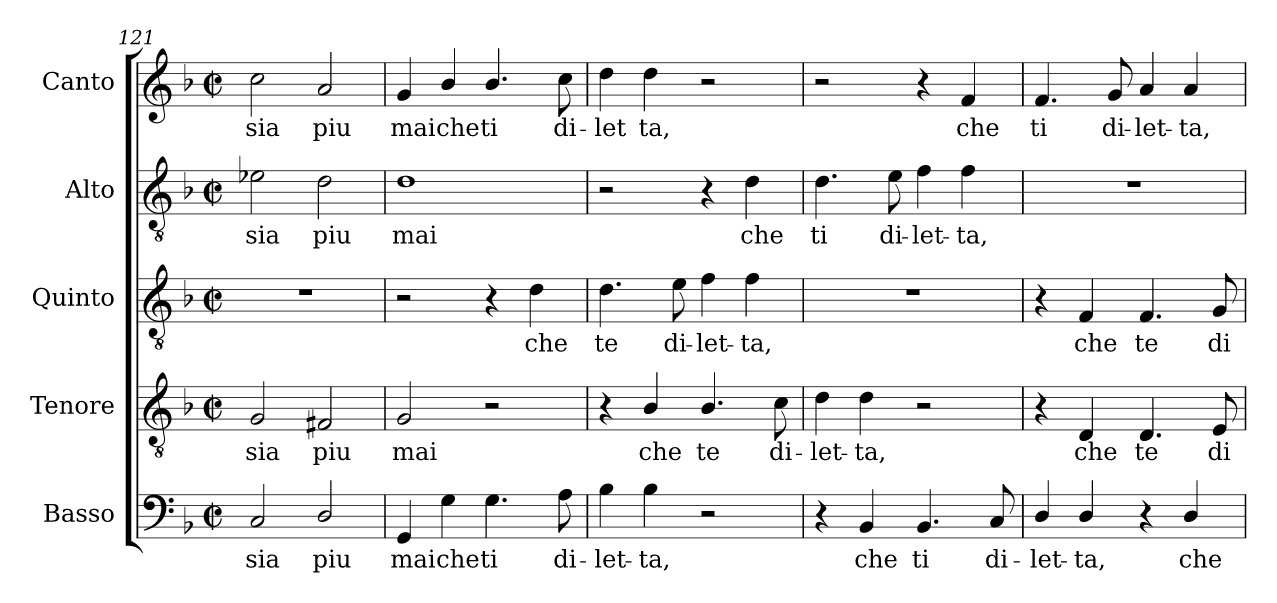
**kern	**text	**kern	**text	**kern	**text	**kern	**text	**kern	**text
*part5	*part5	*part4	*part4	*part3	*part3	*part2	*part2	*part1	*part1
*staff5	*staff5	*staff4	*staff4	*staff3	*staff3	*staff2	*staff2	*staff1	*staff1
*I"Basso	*	*I"Tenore	*	*I"Quinto	*	*I"Alto	*	*I"Canto	*
*I'B.	*	*I'T.	*	*I'Q.	*	*I'A.	*	*	*
*clefF4	*	*clefGv2	*	*clefGv2	*	*clefGv2	*	*clefG2	*
*	*	*ITrd7c12	*	*ITrd7c12	*	*ITrd7c12	*	*	*
*k[b-]	*	*k[b-]	*	*k[b-]	*	*k[b-]	*	*k[b-]	*
*F:	*	*F:	*	*F:	*	*F:	*	*F:	*
*M2/2	*	*M2/2	*	*M2/2	*	*M2/2	*	*M2/2	*
*met(c|)	*	*met(c|)	*	*met(c|)	*	*met(c|)	*	*met(c|)	*
=121	=121	=121	=121	=121	=121	=121	=121	=121	=121
!	!LO:LY:b:color=#000000	!	!	!	!	!	!	!	!
!	!	!	!LO:LY:b:color=#000000	!	!	!	!	!	!
!	!	!	!	!	!	!	!LO:LY:b:color=#000000	!	!
!	!	!	!	!	!	!	!	!	!LO:LY:b:color=#000000
2Ci/	sia	2GGi/	sia	1r	.	2E-Xi\	sia	2cci\	sia
!	!LO:LY:b:color=#000000	!	!	!	!	!	!	!	!
!	!	!	!LO:LY:b:color=#000000	!	!	!	!	!	!
!	!	!	!	!	!	!	!LO:LY:b:color=#000000	!	!
!	!	!	!	!	!	!	!	!	!LO:LY:b:color=#000000
2Di/	piu	2FF#Xi/	piu	.	.	2Di\	piu	2ai/	piu
!!LO:LB:g=z
=122	=122	=122	=122	=122	=122	=122	=122	=122	=122
!	!LO:LY:b:color=#000000	!	!	!	!	!	!	!	!
!	!	!	!LO:LY:b:color=#000000	!	!	!	!	!	!
!	!	!	!	!	!	!	!LO:LY:b:color=#000000	!	!
!	!	!	!	!	!	!	!	!	!LO:LY:b:color=#000000
4GGi/	mai	2GGi/	mai	2r	.	1Di	mai	4gi/	mai
!	!LO:LY:b:color=#000000	!	!	!	!	!	!	!	!
!	!	!	!	!	!	!	!	!	!LO:LY:b:color=#000000
4Gi\	che	.	.	.	.	.	.	4b-i/	che
!	!LO:LY:b:color=#000000	!	!	!	!	!	!	!	!
!	!	!	!	!	!	!	!	!	!LO:LY:b:color=#000000
4.Gi\	ti	2r	.	4r	.	.	.	4.b-i/	ti
!	!	!	!	!	!LO:LY:b:color=#000000	!	!	!	!
.	.	.	.	4Di\	che	.	.	.	.
!	!LO:LY:b:color=#000000	!	!	!	!	!	!	!	!
!	!	!	!	!	!	!	!	!	!LO:LY:b:color=#000000
8Ai\	di-	.	.	.	.	.	.	8cci\	di-
=123	=123	=123	=123	=123	=123	=123	=123	=123	=123
!	!LO:LY:b:color=#000000	!	!	!	!	!	!	!	!
!	!	!	!	!	!LO:LY:b:color=#000000	!	!	!	!
!	!	!	!	!	!	!	!	!	!LO:LY:b:color=#000000
4B-i\	-let-	4r	.	4.Di\	te	2r	.	4ddi\	-let
!	!LO:LY:b:color=#000000	!	!	!	!	!	!	!	!
!	!	!	!LO:LY:b:color=#000000	!	!	!	!	!	!
!	!	!	!	!	!	!	!	!	!LO:LY:b:color=#000000
4B-i\	-ta,	4BB-i/	che	.	.	.	.	4ddi\	ta,
!	!	!	!	!	!LO:LY:b:color=#000000	!	!	!	!
.	.	.	.	8Ei\	di-	.	.	.	.
!	!	!	!LO:LY:b:color=#000000	!	!	!	!	!	!
!	!	!	!	!	!LO:LY:b:color=#000000	!	!	!	!
2r	.	4.BB-i/	te	4Fi\	-let-	4r	.	2r	.
!	!	!	!	!	!LO:LY:b:color=#000000	!	!	!	!
!	!	!	!	!	!	!	!LO:LY:b:color=#000000	!	!
.	.	.	.	4Fi\	-ta,	4Di\	che	.	.
!	!	!	!LO:LY:b:color=#000000	!	!	!	!	!	!
.	.	8Ci\	di-	.	.	.	.	.	.
=124	=124	=124	=124	=124	=124	=124	=124	=124	=124
!	!	!	!LO:LY:b:color=#000000	!	!	!	!	!	!
!	!	!	!	!	!	!	!LO:LY:b:color=#000000	!	!
4r	.	4Di\	-let-	1r	.	4.Di\	ti	2r	.
!	!LO:LY:b:color=#000000	!	!	!	!	!	!	!	!
!	!	!	!LO:LY:b:color=#000000	!	!	!	!	!	!
4BB-i/	che	4Di\	-ta,	.	.	.	.	.	.
!	!	!	!	!	!	!	!LO:LY:b:color=#000000	!	!
.	.	.	.	.	.	8Ei\	di-	.	.
!	!LO:LY:b:color=#000000	!	!	!	!	!	!	!	!
!	!	!	!	!	!	!	!LO:LY:b:color=#000000	!	!
4.BB-i/	ti	2r	.	.	.	4Fi\	-let-	4r	.
!	!	!	!	!	!	!	!LO:LY:b:color=#000000	!	!
!	!	!	!	!	!	!	!	!	!LO:LY:b:color=#000000
.	.	.	.	.	.	4Fi\	-ta,	4fi/	che
!	!LO:LY:b:color=#000000	!	!	!	!	!	!	!	!
8Ci/	di-	.	.	.	.	.	.	.	.
=125	=125	=125	=125	=125	=125	=125	=125	=125	=125
!	!LO:LY:b:color=#000000	!	!	!	!	!	!	!	!
!	!	!	!	!	!	!	!	!	!LO:LY:b:color=#000000
4Di/	-let-	4r	.	4r	.	1r	.	4.fi/	ti
!	!LO:LY:b:color=#000000	!	!	!	!	!	!	!	!
!	!	!	!LO:LY:b:color=#000000	!	!	!	!	!	!
!	!	!	!	!	!LO:LY:b:color=#000000	!	!	!	!
4Di/	-ta,	4DDi/	che	4FFi/	che	.	.	.	.
!	!	!	!	!	!	!	!	!	!LO:LY:b:color=#000000
.	.	.	.	.	.	.	.	8gi/	di-
!	!	!	!LO:LY:b:color=#000000	!	!	!	!	!	!
!	!	!	!	!	!LO:LY:b:color=#000000	!	!	!	!
!	!	!	!	!	!	!	!	!	!LO:LY:b:color=#000000
4r	.	4.DDi/	te	4.FFi/	te	.	.	4ai/	-let-
!	!LO:LY:b:color=#000000	!	!	!	!	!	!	!	!
!	!	!	!	!	!	!	!	!	!LO:LY:b:color=#000000
4Di/	che	.	.	.	.	.	.	4ai/	-ta,
!	!	!	!LO:LY:b:color=#000000	!	!	!	!	!	!
!	!	!	!	!	!LO:LY:b:color=#000000	!	!	!	!
.	.	8EEi/	di-	8GGi/	di-	.	.	.	.
=	=	=	=	=	=	=	=	=	=
*-	*-	*-	*-	*-	*-	*-	*-	*-	*-
